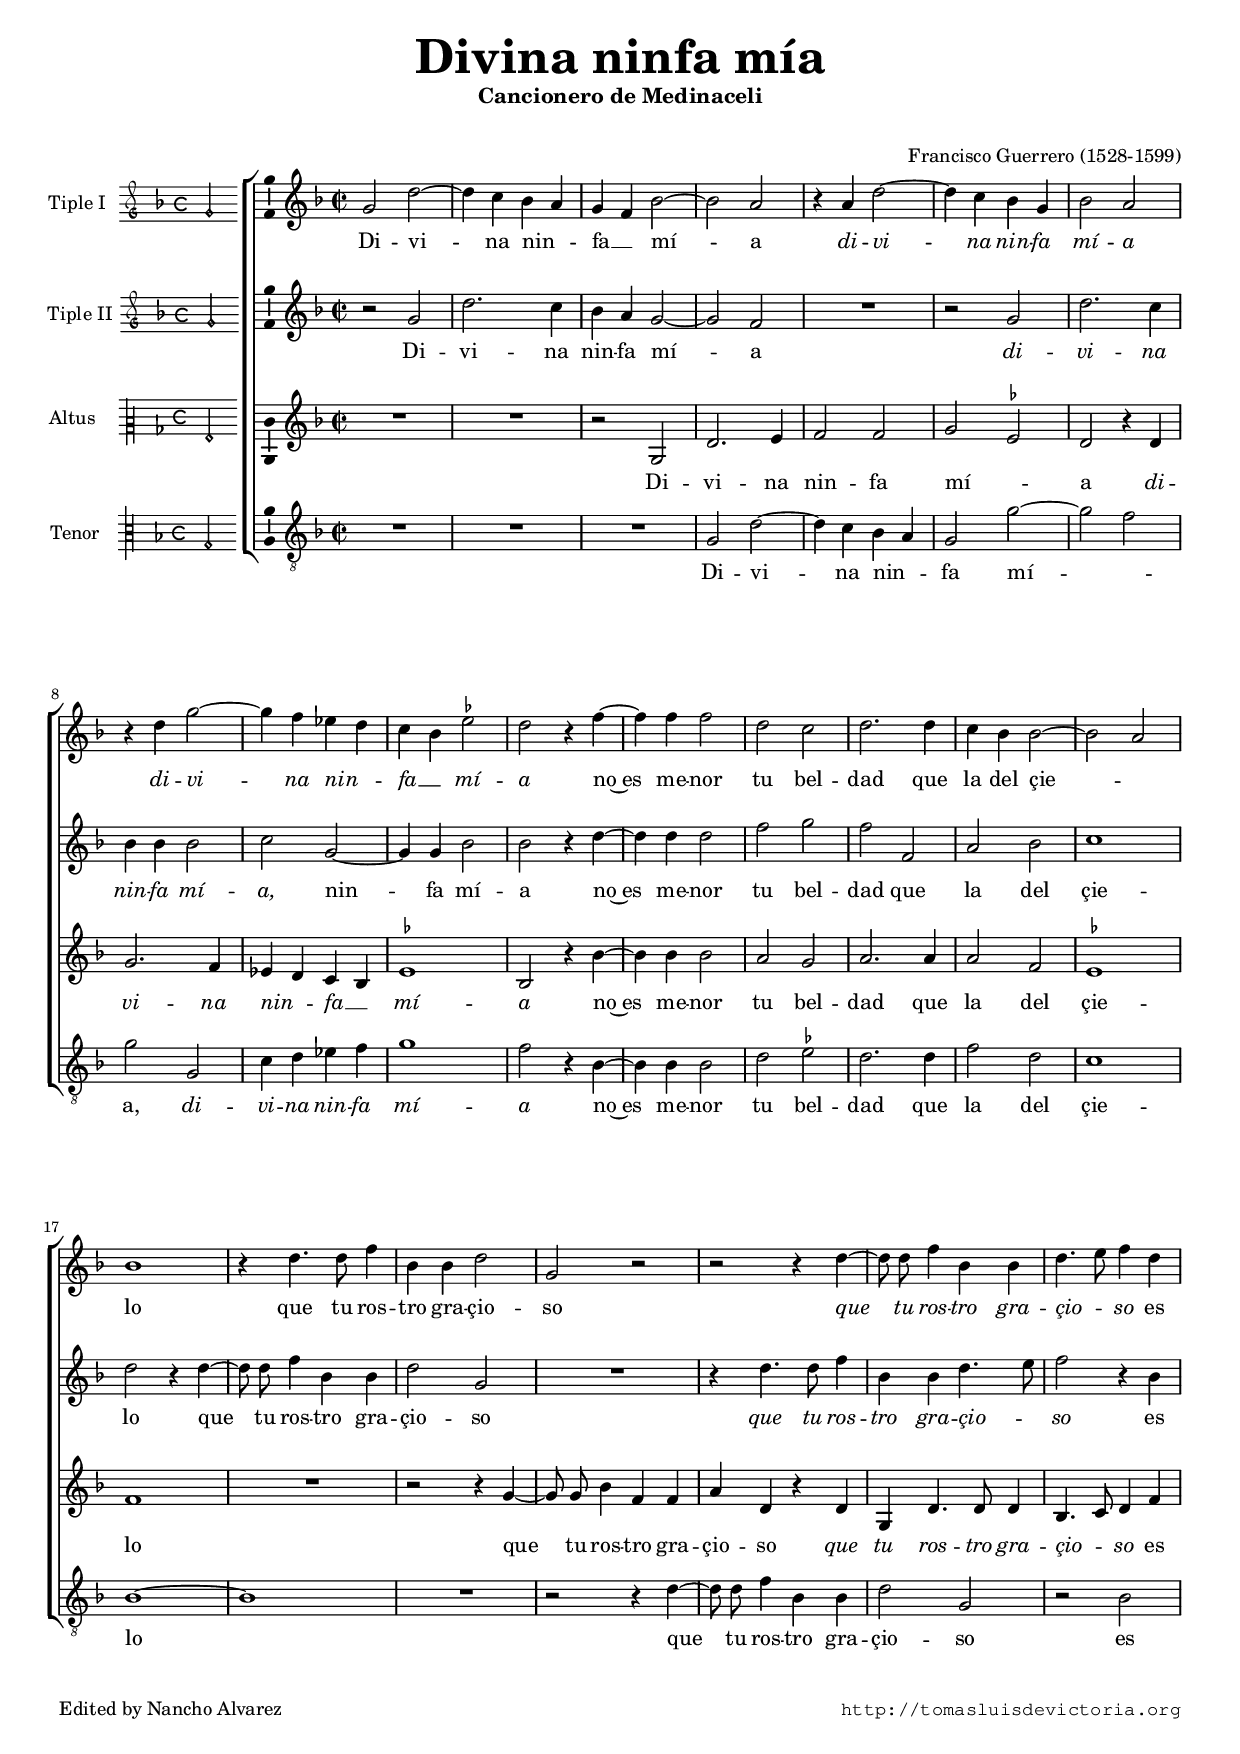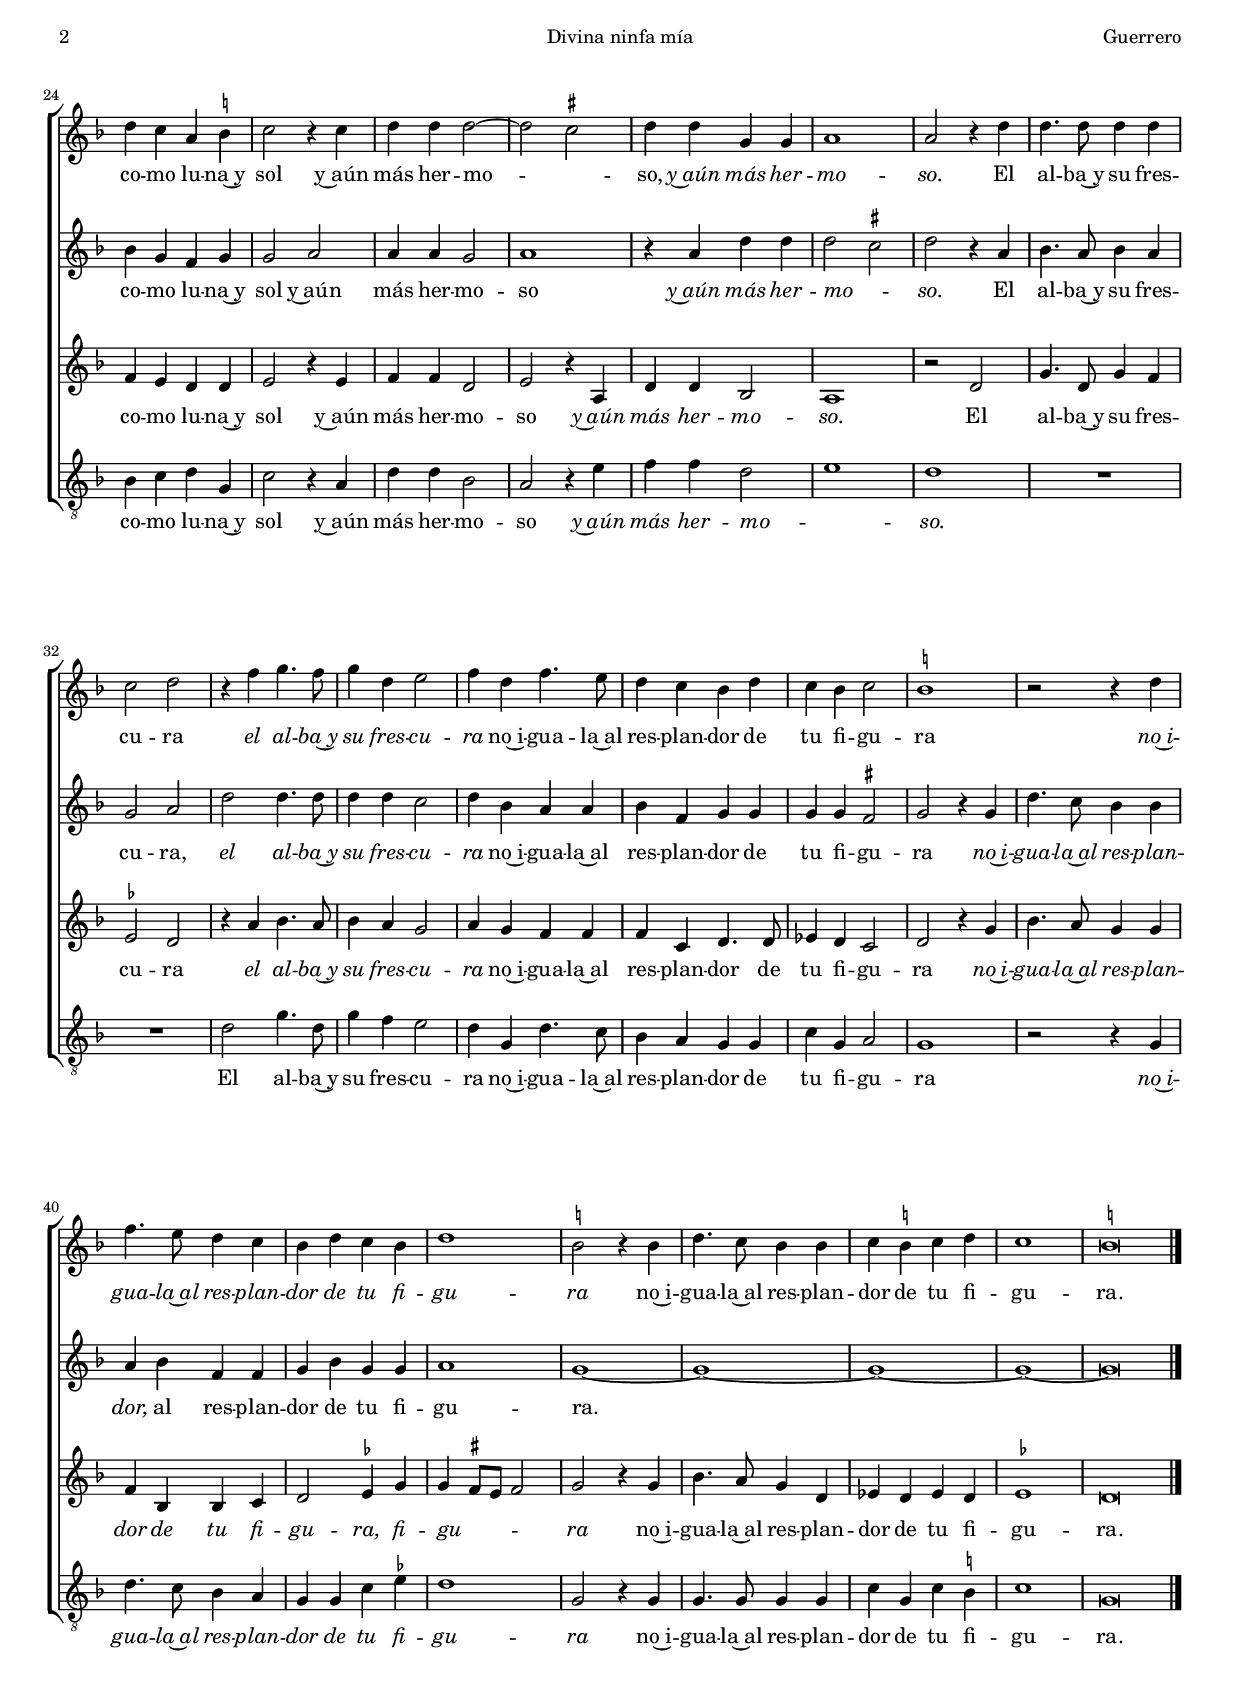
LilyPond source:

\version "2.18.0"

#(set-default-paper-size "a4")
#(set-global-staff-size 16.4)
#(ly:set-option 'point-and-click #f)
%mobile -s15.5 -i3.2

italicas=\override LyricText.font-shape = #'italic
rectas=\override LyricText.font-shape = #'upright
ss=\once \set suggestAccidentals = ##t
incipitwidth = 20

htitle="Divina ninfa mía"
hcomposer="Guerrero"


\header {
	title=\markup{\fontsize #4 "Divina ninfa mía"}
	% versión profana de 42: Sanctissima Maria
	subtitle=\markup{\column{"Cancionero de Medinaceli" " "}}
	subsubtitle=\markup{" "}
	composer="Francisco Guerrero (1528-1599)" % anónimo
        pdfauthor=\composer
	%opus="(-)"
	%poet=""
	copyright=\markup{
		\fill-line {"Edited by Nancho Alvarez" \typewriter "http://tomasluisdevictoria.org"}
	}
%	tagline=""
}

global={\key f \major \time 2/2 \skip 1*47 \bar "|." }


cantus=\relative c''{
	g2 d' ~
	d4 c bes a
	g f bes2 ~
	bes a
	r4 a d2 ~
	d4 c bes g
	bes2 a
	r4 d g2 ~
	g4 f ees d
	c bes \ss ees2
	d r4 f ~
	f f f2
	d c
	d2. d4
	c4 bes bes2 ~
	bes a
	bes1
	r4 d4. d8 f4
	bes, bes d2
	g, r
	r r4 d' ~
	d8 d f4 bes, bes
	d4. e8 f4 d % CSIC sugiere ees
	d4 c a \ss b
	c2 r4 c
	d d d2 ~
	d \ss cis
	d4 d g, g
	a1
	a2 r4 d
	d4. d8 d4 d
	c2 d
	r4 f g4. f8
	g4 d e2
	f4 d f4. e8
	d4 c bes d
	c bes c2
	\ss b1
	r2 r4 d
	f4. e8 d4 c
	bes d c bes
	d1
	\ss b2 r4 b
	d4. c8 bes4 bes
	c \ss b c d
	c1
	\ss b\breve*1/2
}

cantusdos=\relative c''{
	r2 g
	d'2. c4
	bes a g2 ~
	g f
	R1
	r2 g
	d'2. c4
	bes bes bes2
	c g ~
	g4 g bes2
	bes r4 d ~
	d d d2
	f g
	f f,
	a bes 
	c1 d2 r4 d ~
	d8 d f4 bes, bes 
	d2 g,
	R1
	r4 d'4. d8 f4
	bes, bes d4. e8 % CSIC sugiere ees
	f2 r4 bes,
	bes4 g f g
	g2 a
	a4 a g2
	a1
	r4 a d d
	d2 \ss cis
	d r4 a
	bes4. a8 bes4 a
	g2 a
	d d4. d8
	d4 d c2
	d4 bes a a
	bes f g g
	g g \ss fis2
	g r4 g
	d'4. c8 bes4 bes
	a bes f f 
	g bes g g
	a1
	g ~
	g ~
	g ~
	g ~
	g\breve*1/2
}

altus=\relative c'{
	R1*2
	r2 g
	d'2. e4
	f2 f
	g \ss ees
	d r4 d
	g2. f4
	ees d c bes
	\ss es1
	bes2 r4 bes' ~
	bes bes bes2
	a g 
	a2. a4
	a2 f
	\ss ees1
	f
	R1
	r2 r4 g ~
	g8 g bes4 f f
	a d, r d
	g, d'4. d8 d4
	bes4. c8 d4 f
	f e d d
	e2 r4 e
	f f d2
	e r4 a,
	d4 d bes2
	a1
	r2 d
	g4. d8 g4 f
	\ss ees2 d
	r4 a' bes4. a8
	bes4 a g2
	a4 g f f
	f c d4. d8
	ees4 d c2
	d r4 g
	bes4. a8 g4 g
	f bes, bes c
	d2 \ss ees4 g
	g \ss fis8[ e] fis2
	g2 r4 g
	bes4. a8 g4 d
	ees d ees d
	\ss ees1
	d\breve*1/2
}

tenor=\relative c'{
	R1*3
	g2 d' ~
	d4 c bes a
	g2 g' ~
	g f 
	g g,
	c4 d ees f
	g1
	f2 r4 bes, ~
	bes bes bes2
	d \ss ees
	d2. d4
	f2 d
	c1
	bes ~
	bes
	R1
	r2 r4 d ~
	d8 d f4 bes, bes
	d2 g,
	r2 bes
	bes4 c d g,
	c2 r4 a
	d d bes2
	a r4 e'
	f f d2
	e1
	d
	R1*2
	d2 g4. d8
	g4 f e2
	d4 g, d'4. c8
	bes4 a g g
	c g a2
	g1
	r2 r4 g
	d'4. c8 bes4 a
	g g c \ss ees
	d1
	g,2 r4 g
	g4. g8
	g4 g
	c g c \ss b
	c1
	g\breve*1/2
}



textocantus=\lyricmode{
Di -- vi -- na nin -- _ fa __ _ % ninpha
mí -- a
\italicas 
di -- vi -- na nin -- fa mí -- a
di -- vi -- na nin -- _ fa __ _ mí -- a
\rectas 
no~es me -- nor tu bel -- dad
que la del çie -- _ lo
que tu ros -- tro gra -- çio -- so
\italicas 
que tu ros -- tro gra -- çio -- _ so
\rectas 
es co -- mo lu -- na~y sol
y~aún más her -- mo -- _ so, % aun
\italicas 
y~aún más her -- mo -- so.
\rectas 
El al -- ba~y su fres -- cu -- ra
\italicas 
el al -- ba~y su fres -- cu -- ra
\rectas 
no~i -- gua -- la~al res -- plan -- dor de tu fi -- gu -- ra
\italicas 
no~i -- gua -- la~al res -- plan -- dor de tu fi -- gu -- ra
\rectas
no~i -- gua -- la~al res -- plan -- dor de tu fi -- gu -- ra.
}

textocantusdos=\lyricmode{
Di -- vi -- na nin -- fa mí -- a
\italicas
di -- vi -- na nin -- fa mí -- a,
\rectas 
nin -- fa mí -- a
no~es me -- nor tu bel -- dad que la del çie -- lo
que tu ros -- tro gra -- çio -- so
\italicas 
que tu ros -- tro gra -- çio -- _ so
\rectas 
es co -- mo lu -- na~y sol y~aún más her -- mo -- so
\italicas 
y~aún más her -- mo -- _ so.
\rectas 
El al -- ba~y su fres -- cu -- ra,
\italicas 
el al -- ba~y su fres -- cu -- ra
\rectas 
no~i -- gua -- la~al res -- plan -- dor de tu fi -- gu -- ra
\italicas 
no~i -- gua -- la~al res -- plan -- dor,
\rectas 
al res -- plan -- dor de tu fi -- gu -- ra.
}

textoaltus=\lyricmode{
Di -- vi -- na nin -- fa mí -- _ a
\italicas 
di -- vi -- na nin -- _ fa __ _ mí -- a
\rectas 
no~es me -- nor tu bel -- dad que la del çie -- lo
que tu ros -- tro gra -- çio -- so
\italicas 
que tu ros -- tro gra -- çio -- _ so
\rectas 
es co -- mo lu -- na~y sol y~aún más her -- mo -- so
\italicas 
y~aún más her -- mo -- so.
\rectas
El al -- ba~y su fres -- cu -- ra
\italicas 
el al -- ba~y su fres -- cu -- ra
\rectas 
no~i -- gua -- la~al res -- plan -- dor de tu fi -- gu -- ra
\italicas 
no~i -- gua -- la~al res -- plan -- dor de tu fi -- gu -- ra,
fi -- gu -- _ _ ra
\rectas 
no~i -- gua -- la~al res -- plan -- dor de tu fi -- gu -- ra.
}

textotenor=\lyricmode{
Di -- vi -- na nin -- _ fa mí -- _ a,
\italicas 
di -- vi -- na nin -- fa mí -- a
\rectas 
no~es me -- nor tu bel -- dad que la del çie -- lo
que tu ros -- tro gra -- çio -- so
es co -- mo lu -- na~y sol
y~aún más her -- mo -- so
\italicas 
y~aún más her -- mo -- _ so.
\rectas 
El al -- ba~y su fres -- cu -- ra
no~i -- gua -- la~al res -- plan -- dor de tu fi -- gu -- ra
\italicas 
no~i -- gua -- la~al res -- plan -- dor de tu fi -- gu -- ra
\rectas
no~i -- gua -- la~al res -- plan -- dor de tu fi -- gu -- ra.
}



incipitcantus=\markup{
	\score{
		{ 
		\set Staff.instrumentName="Tiple I  "
		\override NoteHead.style = #'neomensural
		\override Staff.TimeSignature.style = #'neomensural
		\cadenzaOn 
		\clef "petrucci-g"
		\key f \major
		\time 4/4
		g'2
		} 
	\layout { line-width=\incipitwidth indent = 0 }
	}
}


incipitcantusdos=\markup{
	\score{
		{ 
		\set Staff.instrumentName="Tiple II "
		\override NoteHead.style = #'neomensural
		\override Staff.TimeSignature.style = #'neomensural
		\cadenzaOn 
		\clef "petrucci-g"
		\key f \major
		\time 4/4
		g'2
		} 
	\layout { line-width=\incipitwidth indent = 0 }
	}
}


incipitaltus=\markup{
	\score{
		{ 
		\set Staff.instrumentName="Altus    "
		\override NoteHead.style = #'neomensural 
		\override Staff.TimeSignature.style = #'neomensural
		\cadenzaOn 
		\clef "petrucci-c2"
		\key f \major
		\time 4/4
		g2
		} 
	\layout { line-width=\incipitwidth indent = 0 }
	}
}


incipittenor=\markup{
	\score{
		{ 
		\set Staff.instrumentName="Tenor   "
		\override NoteHead.style = #'neomensural 
		\override Staff.TimeSignature.style = #'neomensural
		\cadenzaOn 
		\clef "petrucci-c3"
		\key f \major
		\time 4/4
		g2
		} 
	\layout { line-width=\incipitwidth indent=0 }
	}
}


\score {\transpose c' c'{
\new ChoirStaff<<

	\new Staff <<\global
	\new Voice="v1" {
		\set Staff.instrumentName=\incipitcantus
		\clef "treble"
		\cantus }
	\new Lyrics \lyricsto "v1" {\textocantus }
	>>

	\new Staff <<\global
	\new Voice="v5" {
		\set Staff.instrumentName=\incipitcantusdos
		\clef "treble"
		\cantusdos }
	\new Lyrics \lyricsto "v5" {\textocantusdos }
	>>

	\new Staff << \global
	\new Voice="v2" {
		\set Staff.instrumentName=\incipitaltus
		\clef "treble" 
		\altus}
	\new Lyrics \lyricsto "v2" {\textoaltus }
	>>
	
	\new Staff <<\global
	\new Voice="v3" {
		\set Staff.instrumentName=\incipittenor
		\clef "G_8"
		\tenor }
	\new Lyrics \lyricsto "v3" {\textotenor }
	>>
	
>>

	} % transpose

\layout{ 
	\context {\Lyrics 
		\override VerticalAxisGroup.staff-affinity = #UP
		\override VerticalAxisGroup.nonstaff-relatedstaff-spacing =
			#'((basic-distance . 0) (minimum-distance . 0) (padding . 1))
		\override LyricText.font-size = #1.2
		\override LyricHyphen.minimum-distance = #0.33
	}
	\context {\Score 
		\override BarNumber.padding = #2 
	}
	\context {\Voice 
		%melismaBusyProperties = #'()
		autoBeaming = ##f
	}
	%\context { \Staff \RemoveEmptyStaves }
	\context {\Staff 
		\override VerticalAxisGroup.staff-staff-spacing =
			#'((basic-distance . 11) (minimum-distance . 0) (padding . 1))
		\consists Ambitus_engraver 
		\override LigatureBracket.padding = #1
	}
}

%\midi {}

}


\paper{
	evenHeaderMarkup=\markup  \fill-line { \fromproperty #'page:page-number-string \htitle \hcomposer }
	oddHeaderMarkup= \markup  \fill-line { \on-the-fly #not-first-page \hcomposer \on-the-fly #not-first-page \htitle \on-the-fly #not-first-page \fromproperty #'page:page-number-string }
	%system-count=8
	ragged-last-bottom = ##f
	indent=3.3\cm
	system-system-spacing = % between-system
	#'((basic-distance . 20) (minimum-distance . 0) (padding . 5))
	top-system-spacing =    % header
	#'((basic-distance . 10) (minimum-distance . 0) (padding . 0))
	last-bottom-spacing =   % footer
	#'((basic-distance . 12) (minimum-distance . 0) (padding . 0))
	%top-markup-spacing #'basic-distance = 0
	markup-system-spacing #'basic-distance = 12

}
